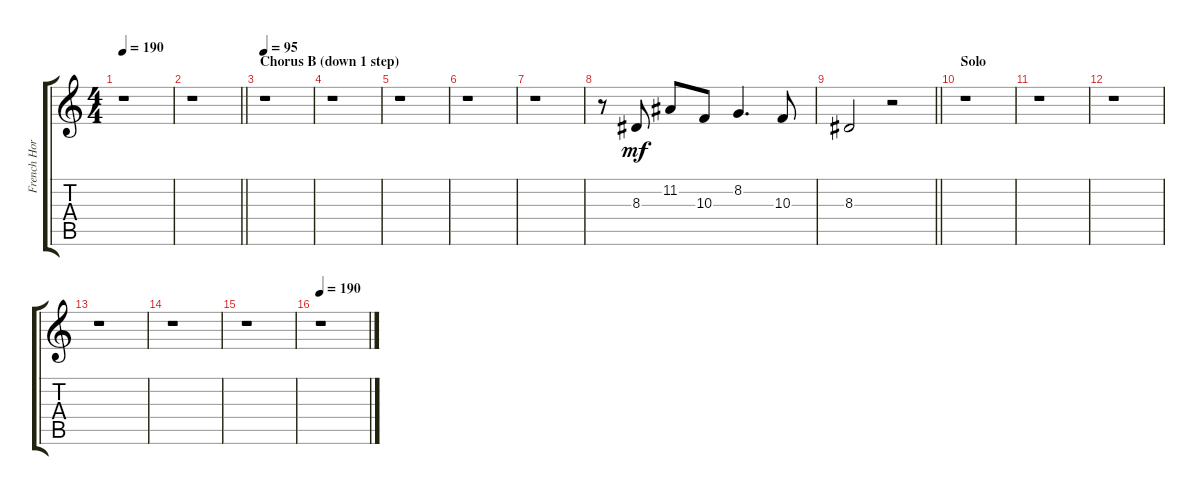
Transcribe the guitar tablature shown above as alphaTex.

\track ("French Horn" "French Hor") {instrument frenchhorn}
\staff {score tabs}
\tuning (E4 B3 G3 D3 A2 E2) {hide}
\ts (4 4)
\tempo 190
\clef g2
\ks c
r.1{dy mf} |
\barLineRight lightlight
r.1 |
\section ("" "Chorus B (down 1 step)")
\tempo 95
r.1 |
r.1 |
r.1 |
r.1 |
r.1 |
r.8 8.3.8 11.2.8 10.3.8 8.2.4{d} 10.3.8 |
\barLineRight lightlight
8.3.2 r.2 |
\section ("" "Solo")
r.1 |
r.1 |
r.1 |
r.1 |
r.1 |
r.1 |
\tempo 190
r.1
